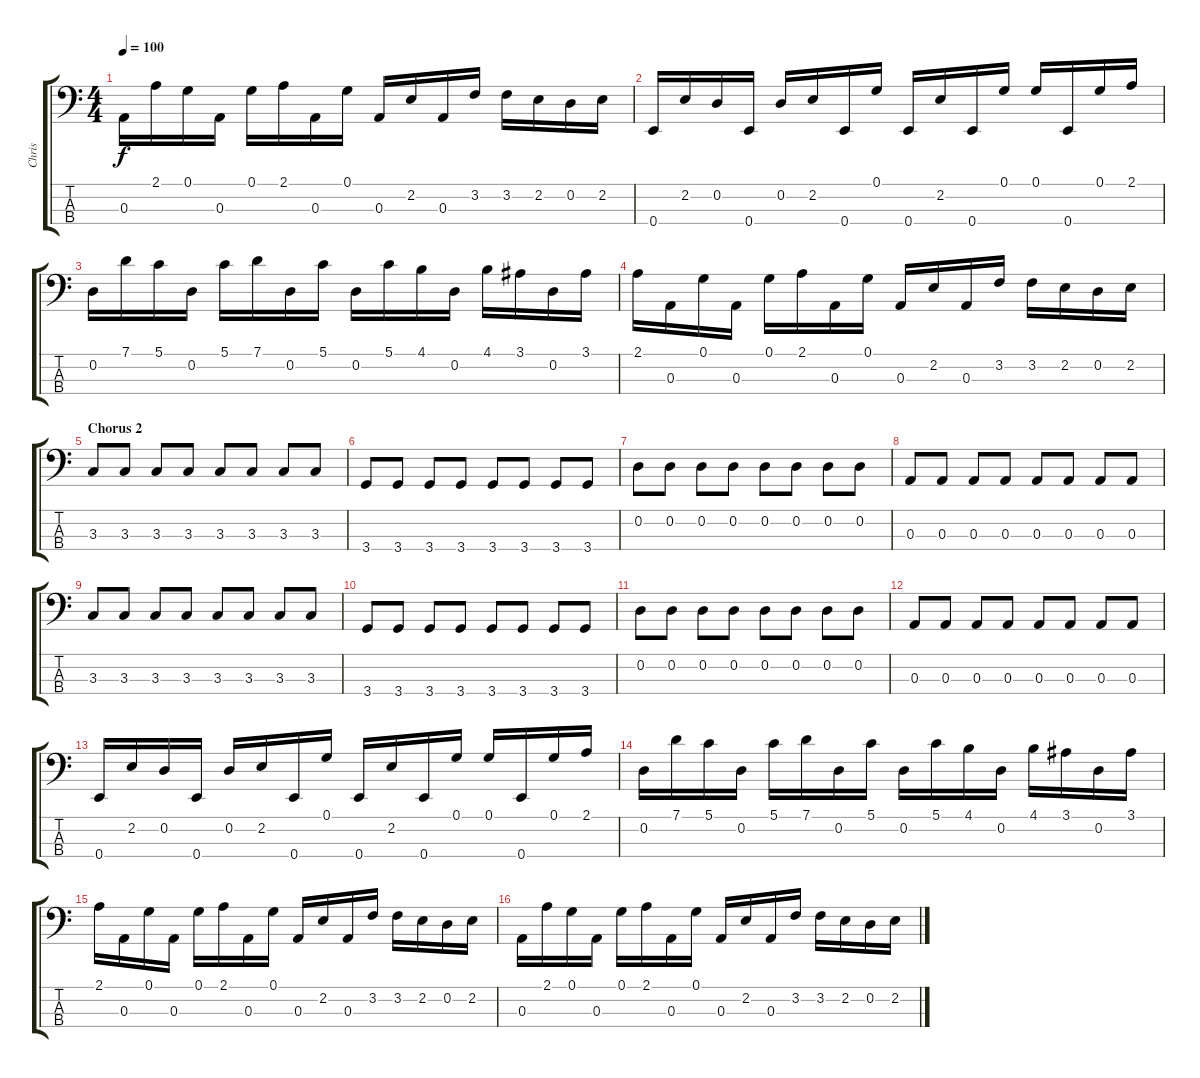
\track ("Chris" "Chris") {instrument electricbassfinger}
\staff {score tabs}
\tuning (G2 D2 A1 E1) {hide}
\ts (4 4)
\tempo 100
\clef f4
\ks c
0.3.16{dy f} 2.1.16 0.1.16 0.3.16 0.1.16 2.1.16 0.3.16 0.1.16 0.3.16 2.2.16 0.3.16 3.2.16 3.2.16 2.2.16 0.2.16 2.2.16 |
0.4.16 2.2.16 0.2.16 0.4.16 0.2.16 2.2.16 0.4.16 0.1.16 0.4.16 2.2.16 0.4.16 0.1.16 0.1.16 0.4.16 0.1.16 2.1.16 |
0.2.16 7.1.16 5.1.16 0.2.16 5.1.16 7.1.16 0.2.16 5.1.16 0.2.16 5.1.16 4.1.16 0.2.16 4.1.16 3.1.16 0.2.16 3.1.16 |
2.1.16 0.3.16 0.1.16 0.3.16 0.1.16 2.1.16 0.3.16 0.1.16 0.3.16 2.2.16 0.3.16 3.2.16 3.2.16 2.2.16 0.2.16 2.2.16 |
\section ("" "Chorus 2")
3.3.8 3.3.8 3.3.8 3.3.8 3.3.8 3.3.8 3.3.8 3.3.8 |
3.4.8 3.4.8 3.4.8 3.4.8 3.4.8 3.4.8 3.4.8 3.4.8 |
0.2.8 0.2.8 0.2.8 0.2.8 0.2.8 0.2.8 0.2.8 0.2.8 |
0.3.8 0.3.8 0.3.8 0.3.8 0.3.8 0.3.8 0.3.8 0.3.8 |
3.3.8 3.3.8 3.3.8 3.3.8 3.3.8 3.3.8 3.3.8 3.3.8 |
3.4.8 3.4.8 3.4.8 3.4.8 3.4.8 3.4.8 3.4.8 3.4.8 |
0.2.8 0.2.8 0.2.8 0.2.8 0.2.8 0.2.8 0.2.8 0.2.8 |
0.3.8 0.3.8 0.3.8 0.3.8 0.3.8 0.3.8 0.3.8 0.3.8 |
0.4.16 2.2.16 0.2.16 0.4.16 0.2.16 2.2.16 0.4.16 0.1.16 0.4.16 2.2.16 0.4.16 0.1.16 0.1.16 0.4.16 0.1.16 2.1.16 |
0.2.16 7.1.16 5.1.16 0.2.16 5.1.16 7.1.16 0.2.16 5.1.16 0.2.16 5.1.16 4.1.16 0.2.16 4.1.16 3.1.16 0.2.16 3.1.16 |
2.1.16 0.3.16 0.1.16 0.3.16 0.1.16 2.1.16 0.3.16 0.1.16 0.3.16 2.2.16 0.3.16 3.2.16 3.2.16 2.2.16 0.2.16 2.2.16 |
0.3.16 2.1.16 0.1.16 0.3.16 0.1.16 2.1.16 0.3.16 0.1.16 0.3.16 2.2.16 0.3.16 3.2.16 3.2.16 2.2.16 0.2.16 2.2.16
